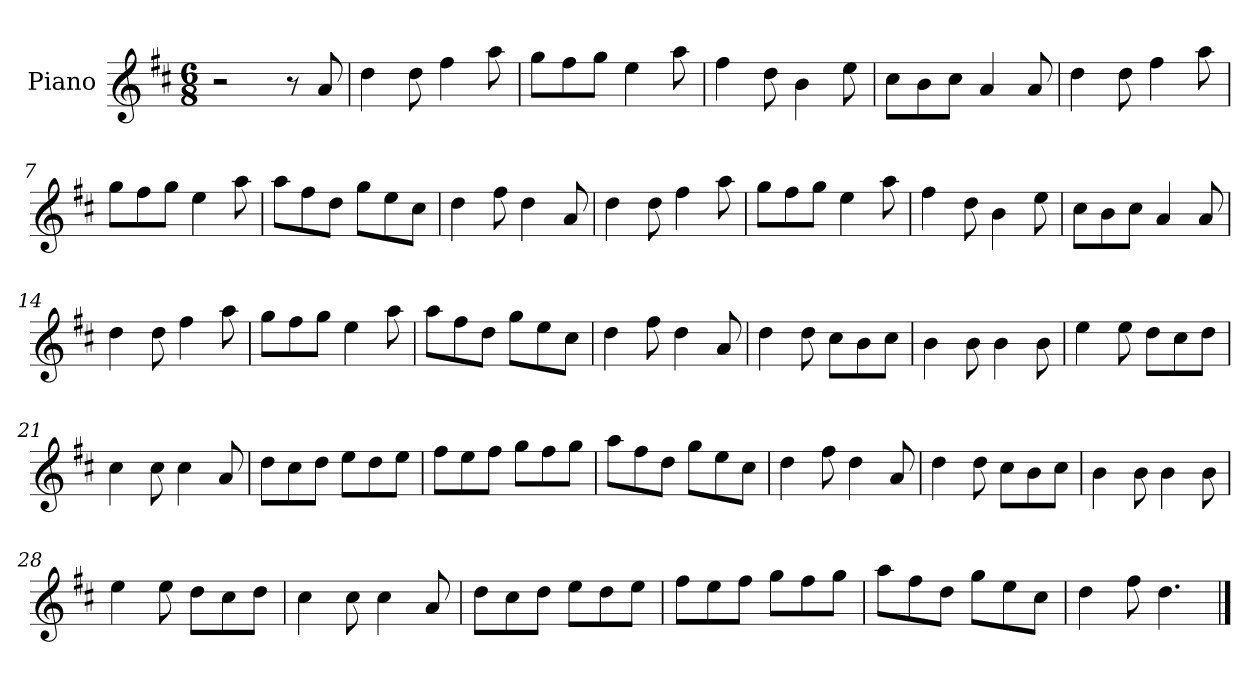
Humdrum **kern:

**kern
*part1
*staff1
*I"Piano
*I'Pno
*clefG2
*k[f#c#]
*M6/8
=1
2r
8r
8a/
=2
4dd\
8dd\
4ff#\
8aa\
=3
8gg\L
8ff#\
8gg\J
4ee\
8aa\
=4
4ff#\
8dd\
4b\
8ee\
=5
8cc#\L
8b\
8cc#\J
4a/
8a/
=6
4dd\
8dd\
4ff#\
8aa\
=7
8gg\L
8ff#\
8gg\J
4ee\
8aa\
=8
8aa\L
8ff#\
8dd\J
8gg\L
8ee\
8cc#\J
=9
4dd\
8ff#\
4dd\
8a/
=10
4dd\
8dd\
4ff#\
8aa\
=11
8gg\L
8ff#\
8gg\J
4ee\
8aa\
=12
4ff#\
8dd\
4b\
8ee\
=13
8cc#\L
8b\
8cc#\J
4a/
8a/
=14
4dd\
8dd\
4ff#\
8aa\
=15
8gg\L
8ff#\
8gg\J
4ee\
8aa\
=16
8aa\L
8ff#\
8dd\J
8gg\L
8ee\
8cc#\J
=17
4dd\
8ff#\
4dd\
8a/
=18
4dd\
8dd\
8cc#\L
8b\
8cc#\J
=19
4b\
8b\
4b\
8b\
=20
4ee\
8ee\
8dd\L
8cc#\
8dd\J
=21
4cc#\
8cc#\
4cc#\
8a/
=22
8dd\L
8cc#\
8dd\J
8ee\L
8dd\
8ee\J
=23
8ff#\L
8ee\
8ff#\J
8gg\L
8ff#\
8gg\J
=24
8aa\L
8ff#\
8dd\J
8gg\L
8ee\
8cc#\J
=25
4dd\
8ff#\
4dd\
8a/
=26
4dd\
8dd\
8cc#\L
8b\
8cc#\J
=27
4b\
8b\
4b\
8b\
=28
4ee\
8ee\
8dd\L
8cc#\
8dd\J
=29
4cc#\
8cc#\
4cc#\
8a/
=30
8dd\L
8cc#\
8dd\J
8ee\L
8dd\
8ee\J
=31
8ff#\L
8ee\
8ff#\J
8gg\L
8ff#\
8gg\J
=32
8aa\L
8ff#\
8dd\J
8gg\L
8ee\
8cc#\J
=33
4dd\
8ff#\
4.dd\
==
*-
